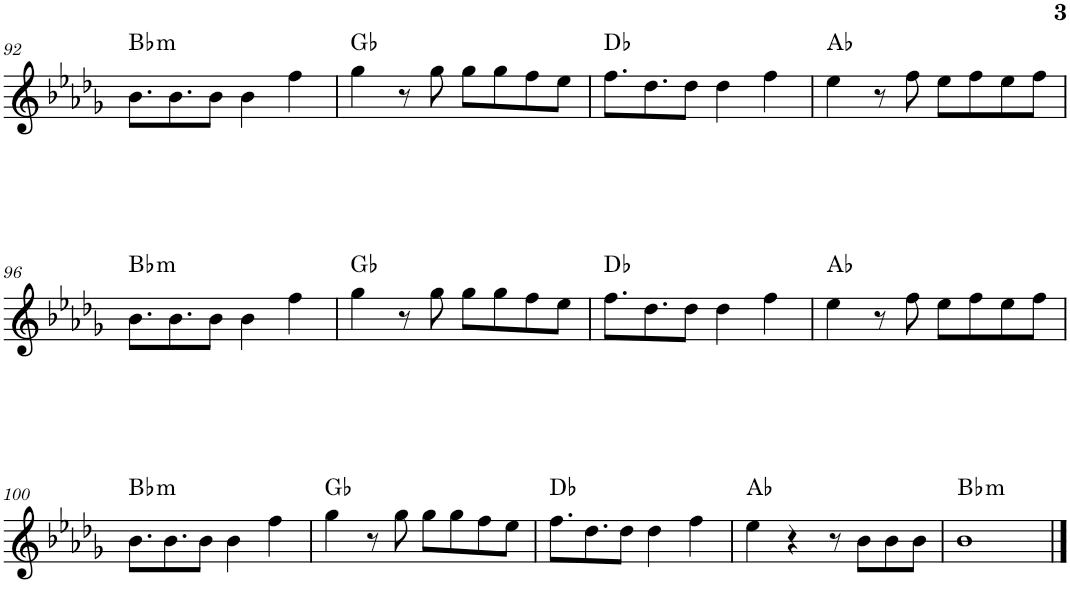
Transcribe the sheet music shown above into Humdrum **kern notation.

**kern	**harte
*part1	*part1
*staff1	*
*I"Piano	*
*I'Pno.	*
!!LO:PB:g=z
*clefG2	*
*k[b-e-a-d-g-]	*
*M4/4	*
=92	=92
!	!LO:H:kt=m
8.b-\L	Bb:min
8.b-\	.
8b-\J	.
4b-\	.
4ff\	.
=93	=93
4gg-\	Gb:maj
8r	.
8gg-\	.
8gg-\L	.
8gg-\	.
8ff\	.
8ee-\J	.
=94	=94
8.ff\L	Db:maj
8.dd-\	.
8dd-\J	.
4dd-\	.
4ff\	.
=95	=95
4ee-\	Ab:maj
8r	.
8ff\	.
8ee-\L	.
8ff\	.
8ee-\	.
8ff\J	.
!!LO:LB:g=z
=96	=96
!	!LO:H:kt=m
8.b-\L	Bb:min
8.b-\	.
8b-\J	.
4b-\	.
4ff\	.
=97	=97
4gg-\	Gb:maj
8r	.
8gg-\	.
8gg-\L	.
8gg-\	.
8ff\	.
8ee-\J	.
=98	=98
8.ff\L	Db:maj
8.dd-\	.
8dd-\J	.
4dd-\	.
4ff\	.
=99	=99
4ee-\	Ab:maj
8r	.
8ff\	.
8ee-\L	.
8ff\	.
8ee-\	.
8ff\J	.
!!LO:LB:g=z
=100	=100
!	!LO:H:kt=m
8.b-\L	Bb:min
8.b-\	.
8b-\J	.
4b-\	.
4ff\	.
=101	=101
4gg-\	Gb:maj
8r	.
8gg-\	.
8gg-\L	.
8gg-\	.
8ff\	.
8ee-\J	.
=102	=102
8.ff\L	Db:maj
8.dd-\	.
8dd-\J	.
4dd-\	.
4ff\	.
=103	=103
4ee-\	Ab:maj
4r	.
8r	.
8b-\L	.
8b-\	.
8b-\J	.
=104	=104
!	!LO:H:kt=m
1b-	Bb:min
==	==
*-	*-
